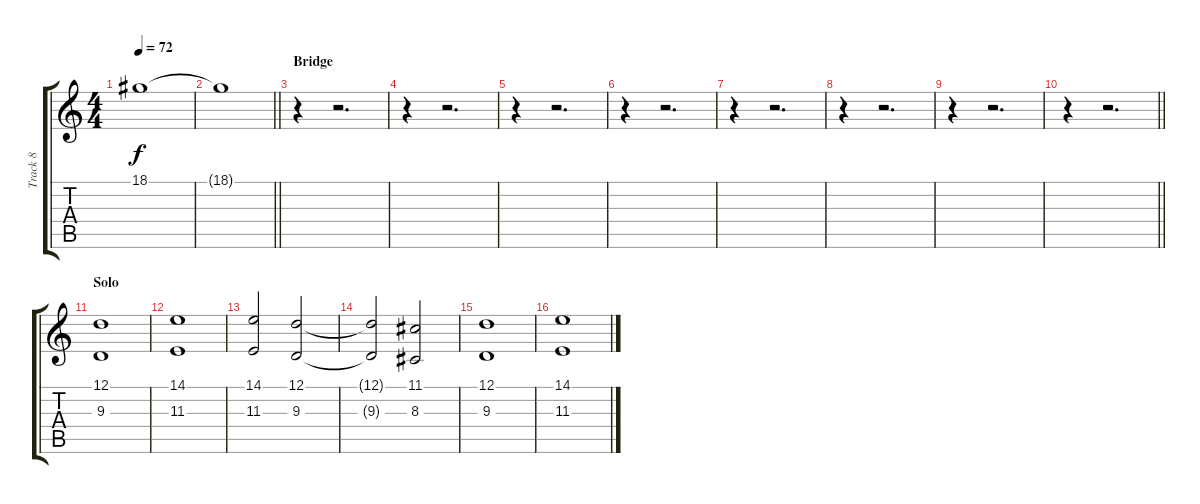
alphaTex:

\track ("Track 8" "Track 8") {instrument choiraahs}
\staff {score tabs}
\tuning (D4 A3 F3 C3 G2 C2) {hide}
\ts (4 4)
\tempo 72
\clef g2
\ks c
18.1{t}.1{dy f} |
\barLineRight lightlight
18.1{t}.1 |
\section ("" "Bridge")
r.4 r.2{d} |
r.4 r.2{d} |
r.4 r.2{d} |
r.4 r.2{d} |
r.4 r.2{d} |
r.4 r.2{d} |
r.4 r.2{d} |
\barLineRight lightlight
r.4 r.2{d} |
\section ("" "Solo")
(12.1 9.3).1 |
(14.1 11.3).1 |
(14.1 11.3).2 (12.1 9.3).2 |
(12.1{t} 9.3{t}).2 (11.1 8.3).2 |
(12.1 9.3).1 |
(14.1 11.3).1
